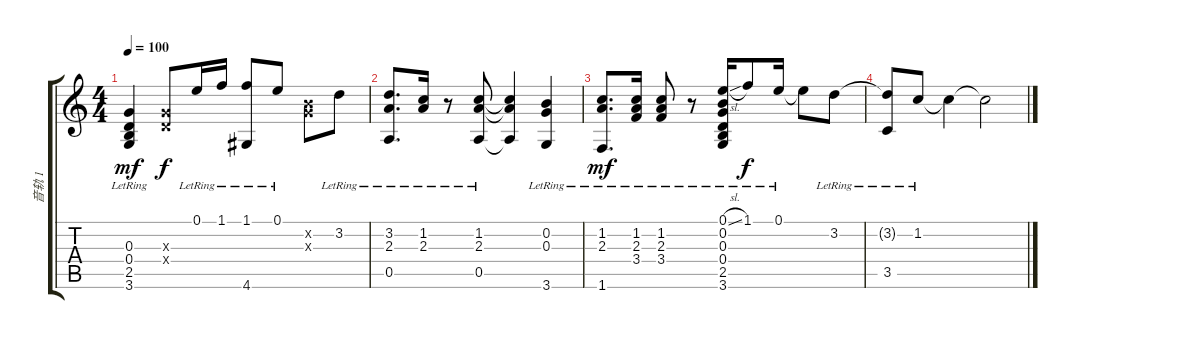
\track ("音轨 1" "音轨 1") {instrument acousticguitarsteel}
\staff {score tabs}
\tuning (E4 B3 G3 D3 A2 E2) {hide}
\ts (4 4)
\tempo 100
\clef g2
\ks c
(0.3{lr} 0.4{lr} 2.5{lr} 3.6{lr}).4{dy mf} (0.3{x} 0.4{x}).8{dy f} 0.1{lr}.16 1.1{lr}.16 (1.1{lr} 4.6{lr}).8 0.1{lr}.8 (0.2{x} 0.3{x}).8 3.2{lr}.8 |
(3.2{lr} 2.3{lr} 0.5{lr}).8{d} (1.2{lr} 2.3{lr}).16 r.8 (1.2{lr} 2.3{lr} 0.5{lr}).8 (1.2{t} 2.3{t} 0.5{t}).4 (0.2{lr} 0.3{lr} 3.6{lr}).4 |
(1.2{lr} 2.3{lr} 1.6{lr}).8{d dy mf} (1.2{lr} 2.3{lr} 3.4{lr}).16 (1.2{lr} 2.3{lr} 3.4{lr}).8 r.8 (0.1{sl lr} 0.2{lr} 0.3{lr} 0.4{lr} 2.5{lr} 3.6{lr}).16 1.1{lr}.8{dy f} 0.1{lr}.16 0.1{t}.8 3.2{lr}.8 |
(3.2{t} 3.5{lr}).8 1.2{lr}.8 1.2{t}.4 1.2{t}.2
